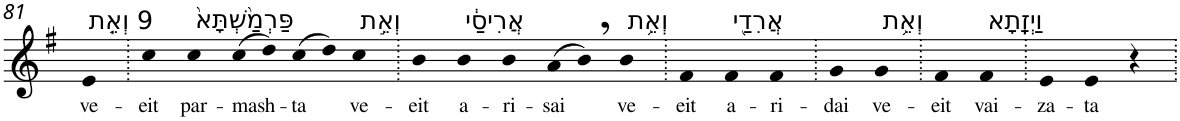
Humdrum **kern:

**kern	**text
*part1	*part1
*staff1	*staff1
*I"Piano	*
*I'Pno	*
!!LO:PB:g=z
*clefG2	*
*k[f#]	*
*G:	*
=81	=81
!LO:TX:a:t=9 וְאֵ֤ת	!
!	!LO:LY:b
4e	ve-
=82.	=82.
!	!LO:LY:b
4cc	-eit
!LO:TX:a:t=פַּרְמַ֙שְׁתָּא֙	!
!	!LO:LY:b
4cc	par-
!	!LO:LY:b
(>8cc	-mash-
8dd)	.
!	!LO:LY:b
(>8cc	-ta
8dd)	.
!LO:TX:a:t=וְאֵ֣ת	!
!	!LO:LY:b
4cc	ve-
=83.	=83.
!	!LO:LY:b
4b	-eit
!LO:TX:a:t=אֲרִיסַ֔י	!
!	!LO:LY:b
4b	a-
!	!LO:LY:b
4b	-ri-
!	!LO:LY:b
(>8a	-sai
8b,)	.
!LO:TX:a:t=וְאֵ֥ת	!
!	!LO:LY:b
4b	ve-
=84.	=84.
!	!LO:LY:b
4f#	-eit
!LO:TX:a:t=אֲרִדַ֖י	!
!	!LO:LY:b
4f#	a-
!	!LO:LY:b
4f#	-ri-
=85.	=85.
!	!LO:LY:b
4g	-dai
!LO:TX:a:t=וְאֵ֥ת	!
!	!LO:LY:b
4g	ve-
=86.	=86.
!	!LO:LY:b
4f#	-eit
!LO:TX:a:t=וַיְזָֽתָא	!
!	!LO:LY:b
4f#	vai-
=87.	=87.
!	!LO:LY:b
4e	-za-
!	!LO:LY:b
4e	-ta
4r	.
=.	=.
*-	*-
